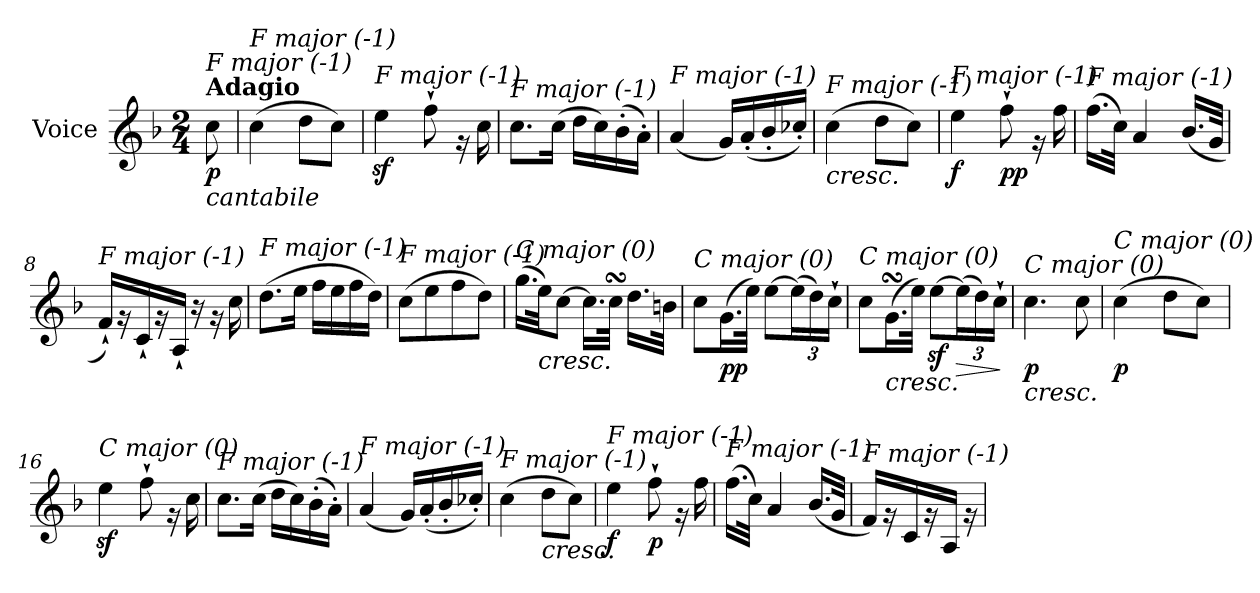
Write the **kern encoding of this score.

**kern	**dynam
*part1	*part1
*staff1	*staff1
*I"Voice	*
*I'V	*
*clefG2	*
*k[b-]	*
*M2/4	*
=	=
!LO:TX:a:B:t=Adagio	!
!LO:TX:b:i:t=cantabile	!
!LO:TX:i:t=F major (-1)	!
!	!LO:DY:b
8cc\	p
=1	=1
!LO:TX:i:t=F major (-1)	!
(>4cc\	.
8dd\L	.
8cc\J)	.
=2	=2
!LO:TX:i:t=F major (-1)	!
4eez<\	.
8ff`\	.
16rg	.
16cc\	.
=3	=3
!LO:TX:i:t=F major (-1)	!
8.cc\L	.
(>16cc\Jk	.
16dd\LL	.
16cc\)	.
(>16b-'\	.
16a'\JJ)	.
=4	=4
!LO:TX:i:t=F major (-1)	!
(<4a/	.
16g/LL)	.
(<16a'/	.
16b-'/	.
16cc-X'i/JJ)	.
=5	=5
!LO:TX:b:i:t=cresc.	!
!LO:TX:i:t=F major (-1)	!
(>4cc\	.
8dd\L	.
8cc\J)	.
!!LO:LB:g=z
=6	=6
!LO:TX:i:t=F major (-1)	!
!	!LO:DY:b
4ee\	f
!	!LO:DY:b
!	!LO:DY:n=1:b
8ff`\	p p
16rg	.
16ff\	.
=7	=7
!LO:TX:i:t=F major (-1)	!
(>16.ff\LL	.
32cc\JJk)	.
4a/	.
(<16.b-/LL	.
32g/JJk	.
=8	=8
!LO:TX:i:t=F major (-1)	!
16f`/LL)	.
16rg	.
16c`/	.
16rg	.
16A`/JJ	.
16r	.
16rg	.
16cc\	.
=9	=9
!LO:TX:i:t=F major (-1)	!
(>8.dd\L	.
16ee\Jk	.
16ff\LL	.
16ee\	.
16ff\	.
16dd\JJ)	.
=10	=10
!LO:TX:i:t=F major (-1)	!
(>8cc\L	.
8ee\	.
8ff\	.
8dd\J)	.
!!LO:LB:g=z
=11	=11
!LO:TX:i:t=C major (0)	!
(>16.gg\LL	.
!LO:TX:b:i:t=cresc.	!
32ee\JK)	.
[8cc\J	.
16.cc\LL]	.
32ccsSSS\JJk	.
16.dd\LL	.
32bn\JJk	.
=12	=12
!LO:TX:i:t=C major (0)	!
8cc\L	.
!	!LO:DY:b
(>16.g\L	pp
32ee\JJk)	.
[8ee\L	.
*Xbrackettup	*
(>24ee\L]	.
24dd\)	.
24cc`\JJ	.
=13	=13
!LO:TX:i:t=C major (0)	!
8cc\L	.
!LO:TX:b:i:t=cresc.	!
(>16.gsSSS\L	.
32ee\JJk)	.
[8eez<\L	.
!	!LO:HP:b
(>24ee\L]	>
24dd\)	.
24cc`\JJ	.
.	]
!!LO:LB:g=z
=14	=14
!LO:TX:b:i:t=cresc.	!
!LO:TX:i:t=C major (0)	!
!	!LO:DY:b
4.cc\	p
8cc\	.
=15	=15
!LO:TX:i:t=C major (0)	!
!	!LO:DY:b
(>4cc\	p
8dd\L	.
8cc\J)	.
=16	=16
!LO:TX:i:t=C major (0)	!
4eez<\	.
8ff`\	.
16rg	.
16cc\	.
=17	=17
!LO:TX:i:t=F major (-1)	!
8.cc\L	.
(>16cc\Jk	.
16dd\LL	.
16cc\)	.
(>16b-'\	.
16a'\JJ)	.
=18	=18
!LO:TX:i:t=F major (-1)	!
(<4a/	.
16g/LL)	.
(<16a'/	.
16b-'/	.
16cc-X'i/JJ)	.
!!LO:LB:g=z
=19	=19
!LO:TX:i:t=F major (-1)	!
(>4cc\	.
!LO:TX:b:i:t=cresc.	!
8dd\L	.
8cc\J)	.
=20	=20
!LO:TX:i:t=F major (-1)	!
!	!LO:DY:b
4ee\	f
!	!LO:DY:b
8ff`\	p
16rg	.
16ff\	.
=21	=21
!LO:TX:i:t=F major (-1)	!
(>16.ff\LL	.
32cc\JJk)	.
4a/	.
(<16.b-/LL	.
32g/JJk	.
=22	=22
!LO:TX:i:t=F major (-1)	!
16f/LL)	.
16rg	.
16c/	.
16rg	.
16A/JJ	.
16rg	.
=	=
*-	*-
